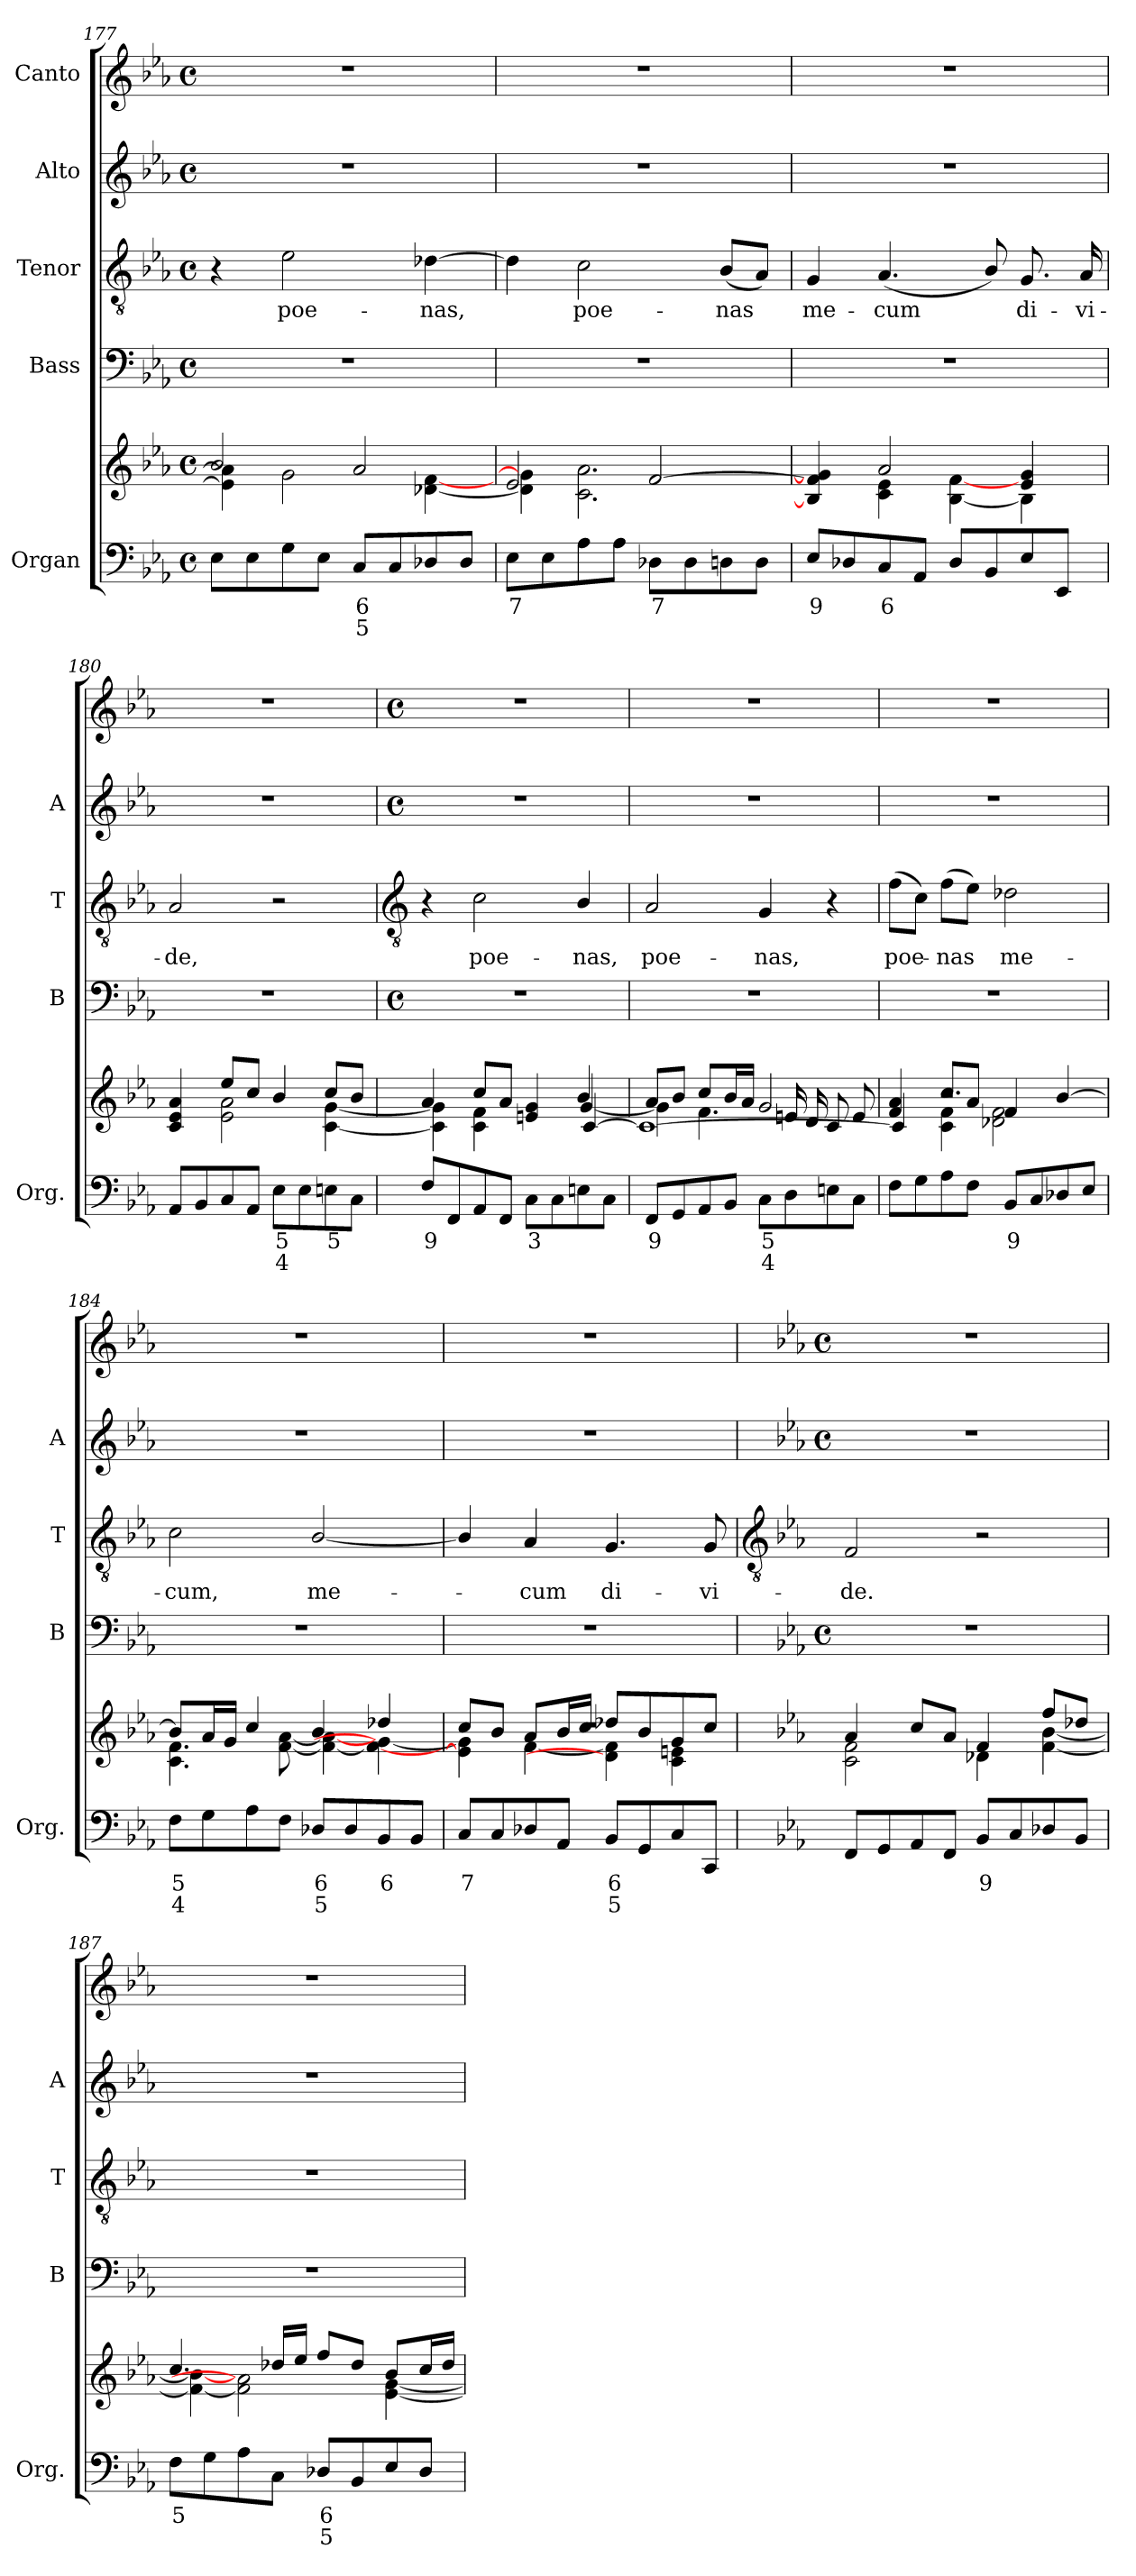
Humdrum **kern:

**kern	**text	**text	**kern	**kern	**kern	**text	**kern	**kern
*part5	*part5	*part5	*part5	*part4	*part3	*part3	*part2	*part1
*staff6	*staff6	*staff6	*staff5	*staff4	*staff3	*staff3	*staff2	*staff1
*I"Organ	*	*	*	*I"Bass	*I"Tenor	*	*I"Alto	*I"Canto
*I'Org.	*	*	*	*I'B	*I'T	*	*I'A	*
*clefF4	*	*	*clefG2	*clefF4	*clefGv2	*	*clefG2	*clefG2
*k[b-e-a-]	*	*	*k[b-e-a-]	*k[b-e-a-]	*k[b-e-a-]	*	*k[b-e-a-]	*k[b-e-a-]
*E-:	*	*	*E-:	*E-:	*E-:	*	*E-:	*E-:
*M4/4	*	*	*M4/4	*M4/4	*M4/4	*	*M4/4	*M4/4
*met(c)	*	*	*met(c)	*met(c)	*met(c)	*	*met(c)	*met(c)
=177	=177	=177	=177	=177	=177	=177	=177	=177
*	*	*	*^	*	*	*	*	*
*	*	*	*	*^	*	*	*	*	*
8E-L	.	.	2b-/	4e-\] 4a-\]	1ryy	1r	4r	.	1r	1r
8E-	.	.	.	.	.	.	.	.	.	.
!	!	!	!	!	!	!	!	!LO:LY:b	!	!
8G	.	.	.	2g\	.	.	2e-	poe-	.	.
8E-J	.	.	.	.	.	.	.	.	.	.
!	!LO:LY:b	!LO:LY:b	!	!	!	!	!	!	!	!
8CL	6	5	2a-/	.	.	.	.	.	.	.
8C	.	.	.	.	.	.	.	.	.	.
!	!	!	!	!	!	!	!	!LO:LY:b	!	!
8D-X	.	.	.	[4d-X\ [4f\	.	.	[4d-X	-nas,	.	.
8D-J	.	.	.	.	.	.	.	.	.	.
=178	=178	=178	=178	=178	=178	=178	=178	=178	=178	=178
!	!LO:LY:b	!	!	!	!	!	!	!	!	!
8E-L	7	.	2e-/	4d-\] 4g\]	1ryy	1r	4d-]	.	1r	1r
8E-	.	.	.	.	.	.	.	.	.	.
!	!	!	!	!	!	!	!	!LO:LY:b	!	!
8A-	.	.	.	2.c\ 2.a-\	.	.	2c	poe-	.	.
8A-J	.	.	.	.	.	.	.	.	.	.
!	!LO:LY:b	!	!	!	!	!	!	!	!	!
8D-XL	7	.	[2f/	.	.	.	.	.	.	.
8D-	.	.	.	.	.	.	.	.	.	.
!	!	!	!	!	!	!	!	!LO:LY:b	!	!
8Dn	.	.	.	.	.	.	(<8B-L	-nas	.	.
8DJ	.	.	.	.	.	.	8A-J)	.	.	.
=179	=179	=179	=179	=179	=179	=179	=179	=179	=179	=179
!	!LO:LY:b	!	!	!	!	!	!	!LO:LY:b	!	!
8E-L	9	.	4B-/] 4f/] 4g/]	4ryy	1ryy	1r	4G	me-	1r	1r
8D-X	.	.	.	.	.	.	.	.	.	.
!	!LO:LY:b	!	!	!	!	!	!	!LO:LY:b	!	!
8C	6	.	2a-/	4c\ 4e-\	.	.	(<4.A-	-cum	.	.
8AA-J	.	.	.	.	.	.	.	.	.	.
8D-L	.	.	.	[4B-\ [4f\	.	.	.	.	.	.
8BB-	.	.	.	.	.	.	8B-/)	.	.	.
!	!	!	!	!	!	!	!	!LO:LY:b	!	!
8E-	.	.	4e-/ 4g/	4B-\]	.	.	8.G	di-	.	.
8EE-J	.	.	.	.	.	.	.	.	.	.
!	!	!	!	!	!	!	!	!LO:LY:b	!	!
.	.	.	.	.	.	.	16A-	-vi-	.	.
=180	=180	=180	=180	=180	=180	=180	=180	=180	=180	=180
!	!	!	!	!	!	!	!	!LO:LY:b	!	!
8AA-L	.	.	4c/ 4e-/ 4a-/	4ryy	1ryy	1r	2A-	-de,	1r	1r
8BB-	.	.	.	.	.	.	.	.	.	.
8C	.	.	8ee-/L	2e-\ 2a-\	.	.	.	.	.	.
8AA-J	.	.	8cc/J	.	.	.	.	.	.	.
!	!LO:LY:b	!LO:LY:b	!	!	!	!	!	!	!	!
8E-L	5	4	4b-/	.	.	.	2r	.	.	.
8E-	.	.	.	.	.	.	.	.	.	.
!	!LO:LY:b	!	!	!	!	!	!	!	!	!
8En	5	.	8cc/L	[4c\ [4g\	.	.	.	.	.	.
8CJ	.	.	8b-/J	.	.	.	.	.	.	.
!!LO:LB:g=z
=181	=181	=181	=181	=181	=181	=181	=181	=181	=181	=181
*	*	*	*	*	*	*	*clefGv2	*	*	*
*	*	*	*	*	*	*M4/4	*	*	*M4/4	*M4/4
*	*	*	*	*	*	*met(c)	*	*	*met(c)	*met(c)
!	!LO:LY:b	!	!	!	!	!	!	!	!	!
8FL	9	.	4a-/	4c\] 4g\]	2ryy	1r	4r	.	1r	1r
8FF	.	.	.	.	.	.	.	.	.	.
!	!	!	!	!	!	!	!	!LO:LY:b	!	!
8AA-	.	.	8cc/L	4c\ 4f\	.	.	2c	poe-	.	.
8FFJ	.	.	8a-/J	.	.	.	.	.	.	.
!	!LO:LY:b	!	!	!	!	!	!	!	!	!
8CL	3	.	4en/ 4g/	4ryy	4ryy	.	.	.	.	.
8C	.	.	.	.	.	.	.	.	.	.
!	!	!	!	!	!	!	!	!LO:LY:b	!	!
8En	.	.	4b-/	[4g/	[4c/	.	4B-/	-nas,	.	.
8CJ	.	.	.	.	.	.	.	.	.	.
=182	=182	=182	=182	=182	=182	=182	=182	=182	=182	=182
!	!LO:LY:b	!	!	!	!	!	!	!LO:LY:b	!	!
8FFL	9	.	8a-/L	4g\]	1c_	1r	2A-	poe-	1r	1r
8GG	.	.	8b-/J	.	.	.	.	.	.	.
8AA-	.	.	8cc/L	4.f\	.	.	.	.	.	.
8BB-J	.	.	16b-/L	.	.	.	.	.	.	.
.	.	.	16a-/JJ	.	.	.	.	.	.	.
!	!LO:LY:b	!LO:LY:b	!	!	!	!	!	!LO:LY:b	!	!
8CL	5	4	2g/	.	.	.	4G	-nas,	.	.
8D	.	.	.	16en/LL	.	.	.	.	.	.
.	.	.	.	16d/	.	.	.	.	.	.
8En	.	.	.	8c/	.	.	4r	.	.	.
8CJ	.	.	.	8e/J	.	.	.	.	.	.
=183	=183	=183	=183	=183	=183	=183	=183	=183	=183	=183
!	!	!	!	!	!	!	!	!LO:LY:b	!	!
8FL	.	.	4f/ 4a-/	4ryy	4c/]	1r	(>8fL	poe-	1r	1r
8G	.	.	.	.	.	.	8cJ)	.	.	.
!	!	!	!	!	!	!	!	!LO:LY:b	!	!
8A-	.	.	8cc/L	4c\ 4f\	2.r	.	(>8fL	nas	.	.
8FJ	.	.	8a-/J	.	.	.	8e-J)	.	.	.
!	!LO:LY:b	!	!	!	!	!	!	!LO:LY:b	!	!
8BB-L	9	.	4f/	2d-X\ 2f\	.	.	2d-X	me-	.	.
8C	.	.	.	.	.	.	.	.	.	.
8D-X	.	.	[4b-/	.	.	.	.	.	.	.
8E-J	.	.	.	.	.	.	.	.	.	.
=184	=184	=184	=184	=184	=184	=184	=184	=184	=184	=184
!	!LO:LY:b	!LO:LY:b	!	!	!	!	!	!LO:LY:b	!	!
8FL	5	4	8b-/L]	4.c\ 4.f\	1ryy	1r	2c	-cum,	1r	1r
8G	.	.	16a-/L	.	.	.	.	.	.	.
.	.	.	16g/JJ	.	.	.	.	.	.	.
8A-	.	.	4cc/	.	.	.	.	.	.	.
8FJ	.	.	.	[8f\ [8a-\	.	.	.	.	.	.
!	!LO:LY:b	!LO:LY:b	!	!	!	!	!	!LO:LY:b	!	!
8D-XL	6	5	4b-/	4f\_ 4a-\_	.	.	[2B-/	me-	.	.
8D-	.	.	.	.	.	.	.	.	.	.
!	!LO:LY:b	!	!	!	!	!	!	!	!	!
8BB-	6	.	4dd-X/	4f\_ 4g\_	.	.	.	.	.	.
8BB-J	.	.	.	.	.	.	.	.	.	.
=185	=185	=185	=185	=185	=185	=185	=185	=185	=185	=185
!	!LO:LY:b	!	!	!	!	!	!	!	!	!
8CL	7	.	8cc/L	4e\] 4g\]	1r	1r	4B-/]	.	1r	1r
8C	.	.	8b-/J	.	.	.	.	.	.	.
!	!	!	!	!	!	!	!	!LO:LY:b	!	!
8D-X	.	.	8a-/L	[4f\	.	.	4A-	cum	.	.
8AA-J	.	.	16b-/L	.	.	.	.	.	.	.
.	.	.	16cc/JJ	.	.	.	.	.	.	.
!	!LO:LY:b	!LO:LY:b	!	!	!	!	!	!LO:LY:b	!	!
8BB-L	6	5	8dd-X/L	4d-\] 4f\]	.	.	4.G	di-	.	.
8GG	.	.	8b-/	.	.	.	.	.	.	.
8C	.	.	8g/	4c\ 4e\	.	.	.	.	.	.
!	!	!	!	!	!	!	!	!LO:LY:b	!	!
8CCJ	.	.	8cc/J	.	.	.	8G	-vi-	.	.
*	*	*	*v	*v	*v	*	*	*	*	*
!!LO:LB:g=z
=186	=186	=186	=186	=186	=186	=186	=186	=186
*	*	*	*	*	*clefGv2	*	*	*
*	*	*	*	*	*	*	*	*k[b-e-a-]
*	*	*	*	*	*	*	*	*E-:
*	*	*	*	*M4/4	*	*	*M4/4	*M4/4
*	*	*	*	*met(c)	*	*	*met(c)	*met(c)
*	*	*	*^	*	*	*	*	*
!	!	!	!	!	!	!	!LO:LY:b	!	!
8FFL	.	.	4a-/	2c\ 2f\	1r	2F	-de.	1r	1r
8GG	.	.	.	.	.	.	.	.	.
8AA-	.	.	8cc/L	.	.	.	.	.	.
8FFJ	.	.	8a-/J	.	.	.	.	.	.
!	!LO:LY:b	!	!	!	!	!	!	!	!
8BB-L	9	.	4f/	4d-X\	.	2r	.	.	.
8C	.	.	.	.	.	.	.	.	.
8D-X	.	.	8ff/L	[4f\ [4b-\	.	.	.	.	.
8BB-J	.	.	8dd-X/J	.	.	.	.	.	.
=187	=187	=187	=187	=187	=187	=187	=187	=187	=187
!	!LO:LY:b	!	!	!	!	!	!	!	!
8FL	5	.	4.cc/	4f\_ 4b-\_	1r	1r	.	1r	1r
8G	.	.	.	.	.	.	.	.	.
8A-	.	.	.	2f\] 2a-\]	.	.	.	.	.
8CJ	.	.	16dd-X/LL	.	.	.	.	.	.
.	.	.	16ee-/JJ	.	.	.	.	.	.
!	!LO:LY:b	!LO:LY:b	!	!	!	!	!	!	!
8D-XL	6	5	8ff/L	.	.	.	.	.	.
8BB-	.	.	8dd-/J	.	.	.	.	.	.
8E-	.	.	8b-/L	[4e-\ [4g\	.	.	.	.	.
8D-J	.	.	16cc/L	.	.	.	.	.	.
.	.	.	16dd-/JJ	.	.	.	.	.	.
*	*	*	*v	*v	*	*	*	*	*
=	=	=	=	=	=	=	=	=
*-	*-	*-	*-	*-	*-	*-	*-	*-
